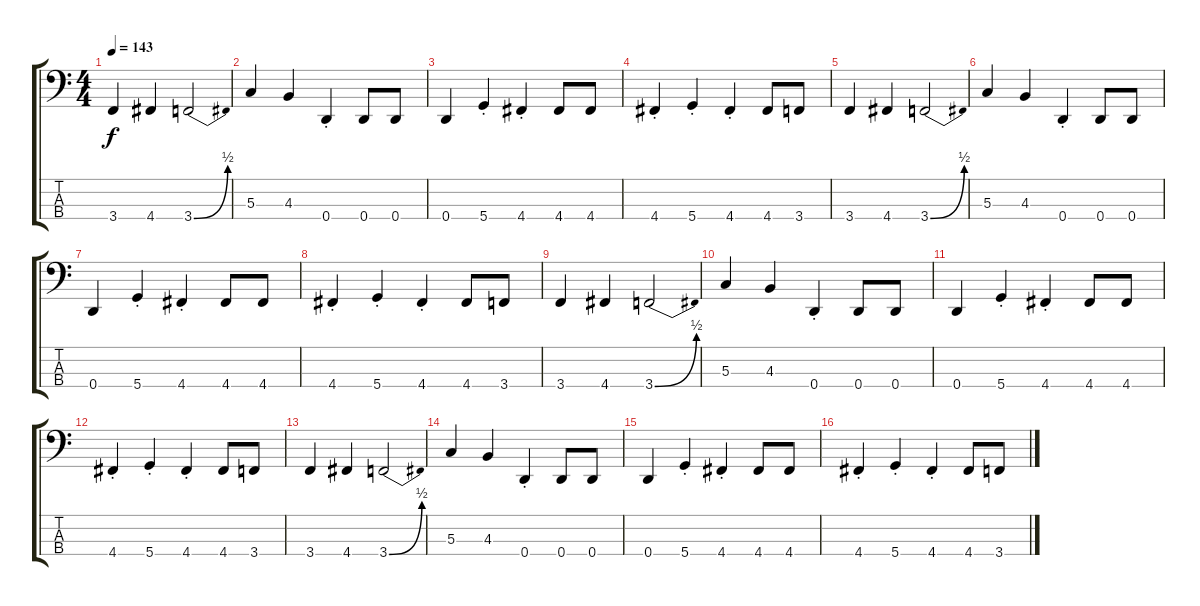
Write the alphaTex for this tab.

\track "" {instrument electricbasspick}
\staff {score tabs}
\tuning (F2 C2 G1 D1) {hide}
\ts (4 4)
\tempo 143
\clef f4
\ks c
3.4.4{dy f} 4.4.4 3.4{be (bend 0 0 60 2)}.2 |
5.3.4 4.3.4 0.4{st}.4 0.4.8 0.4.8 |
0.4.4 5.4{st}.4 4.4{st}.4 4.4.8 4.4.8 |
4.4{st}.4 5.4{st}.4 4.4{st}.4 4.4.8 3.4.8 |
3.4.4 4.4.4 3.4{be (bend 0 0 60 2)}.2 |
5.3.4 4.3.4 0.4{st}.4 0.4.8 0.4.8 |
0.4.4 5.4{st}.4 4.4{st}.4 4.4.8 4.4.8 |
4.4{st}.4 5.4{st}.4 4.4{st}.4 4.4.8 3.4.8 |
3.4.4 4.4.4 3.4{be (bend 0 0 60 2)}.2 |
5.3.4 4.3.4 0.4{st}.4 0.4.8 0.4.8 |
0.4.4 5.4{st}.4 4.4{st}.4 4.4.8 4.4.8 |
4.4{st}.4 5.4{st}.4 4.4{st}.4 4.4.8 3.4.8 |
3.4.4 4.4.4 3.4{be (bend 0 0 60 2)}.2 |
5.3.4 4.3.4 0.4{st}.4 0.4.8 0.4.8 |
0.4.4 5.4{st}.4 4.4{st}.4 4.4.8 4.4.8 |
4.4{st}.4 5.4{st}.4 4.4{st}.4 4.4.8 3.4.8
